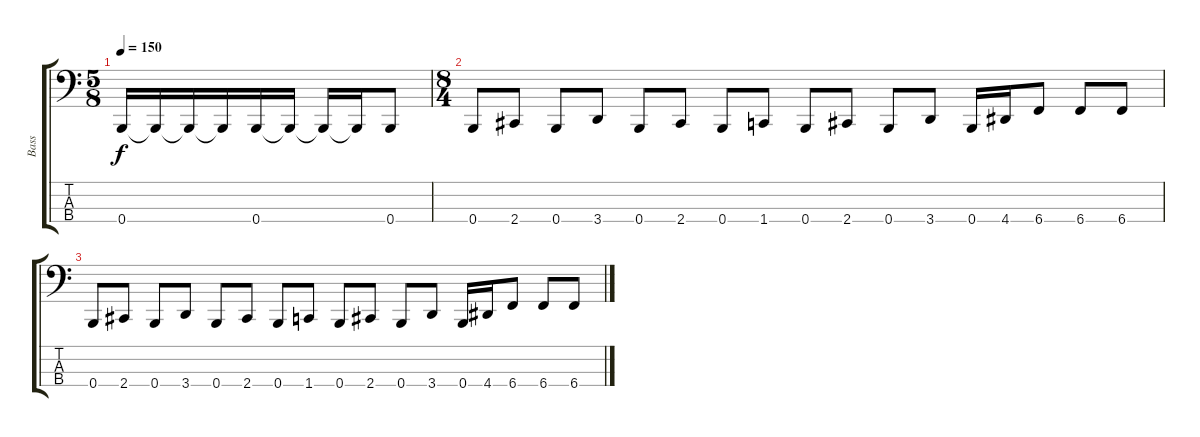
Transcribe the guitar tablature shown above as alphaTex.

\track ("Bass" "Bass") {instrument slapbass1}
\staff {score tabs}
\tuning (E2 B1 Gb1 B0) {hide}
\ts (5 8)
\tempo 150
\clef f4
\ks c
0.4.16{dy f} 0.4{t}.16 0.4{t}.16 0.4{t}.16 0.4.16 0.4{t}.16 0.4{t}.16 0.4{t}.16 0.4.8 |
\ts (8 4)
0.4.8 2.4.8 0.4.8 3.4.8 0.4.8 2.4.8 0.4.8 1.4.8 0.4.8 2.4.8 0.4.8 3.4.8 0.4.16 4.4.16 6.4.8 6.4.8 6.4.8 |
0.4.8 2.4.8 0.4.8 3.4.8 0.4.8 2.4.8 0.4.8 1.4.8 0.4.8 2.4.8 0.4.8 3.4.8 0.4.16 4.4.16 6.4.8 6.4.8 6.4.8
